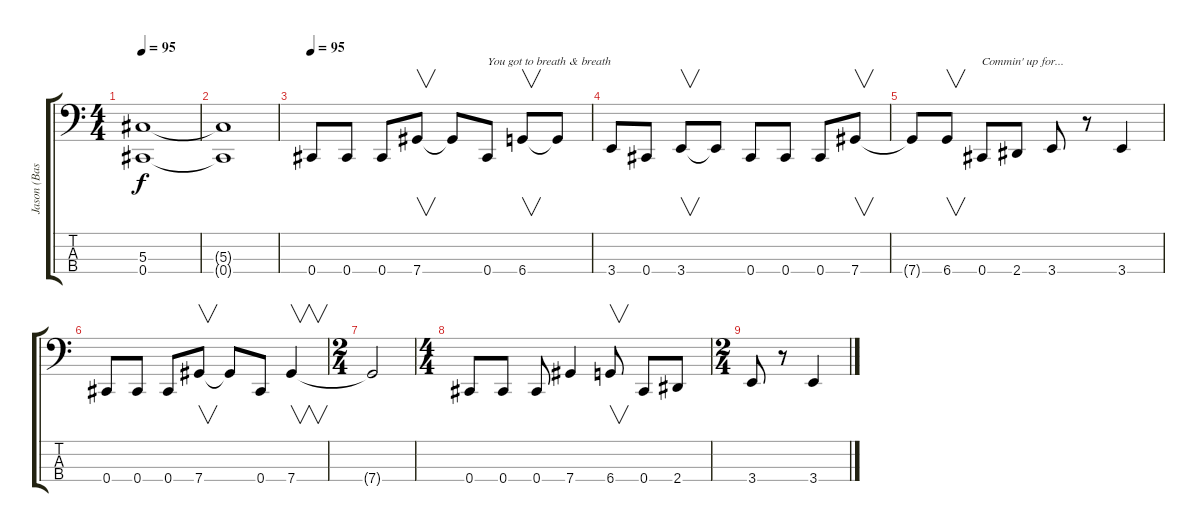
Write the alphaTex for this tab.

\track ("Jason (Bass)" "Jason (Bas") {instrument electricbasspick}
\staff {score tabs}
\tuning (Gb2 Db2 Ab1 Db1) {hide}
\ts (4 4)
\tempo 95
\clef f4
\ks c
(5.3{t} 0.4{t}).1{dy f} |
(5.3{t} 0.4{t}).1 |
\tempo 95
0.4.8 0.4.8 0.4.8 7.4.8{v} 7.4{t}.8 0.4.8{txt "You got to breath & breath"} 6.4.8{v} 6.4{t}.8 |
3.4.8 0.4.8 3.4.8{v} 3.4{t}.8 0.4.8 0.4.8 0.4.8 7.4.8{v} |
7.4{t}.8 6.4.8{v} 0.4.8{txt "Commin' up for..."} 2.4.8 3.4.8 r.8 3.4.4 |
0.4.8 0.4.8 0.4.8 7.4.8{v} 7.4{t}.8 0.4.8 7.4.4{v} |
\ts (2 4)
7.4{t}.2 |
\ts (4 4)
0.4.8 0.4.8 0.4.8 7.4.4 6.4.8{v} 0.4.8 2.4.8 |
\ts (2 4)
3.4.8 r.8 3.4.4
